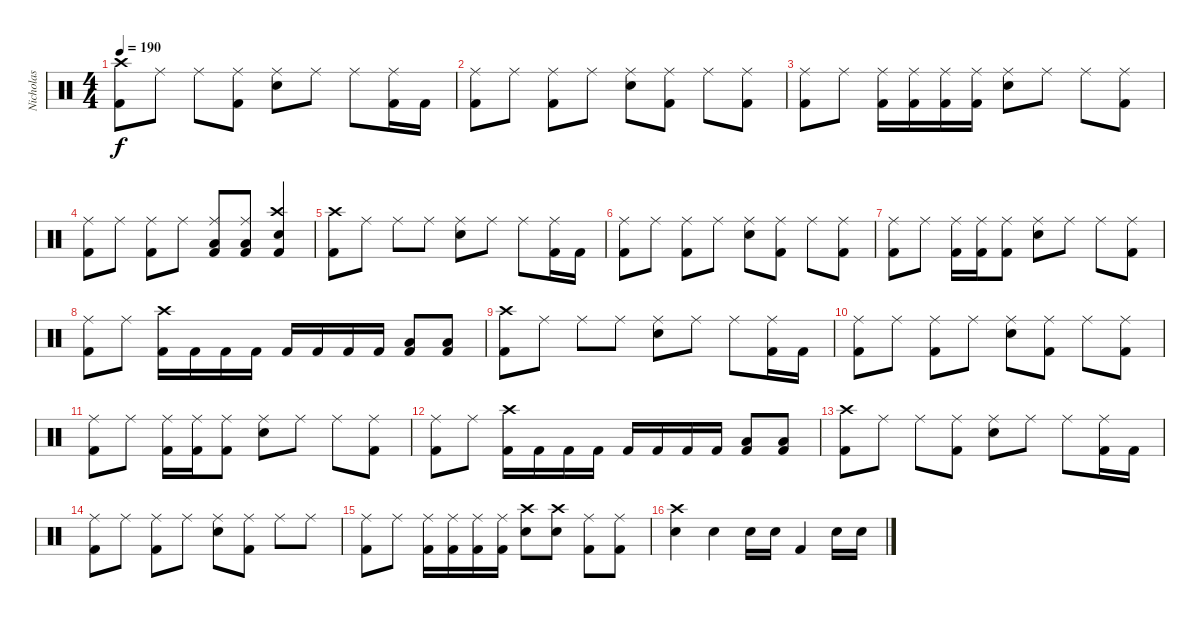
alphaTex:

\track ("Nicholas" "Nicholas") {instrument percussion}
\staff {score}
\articulation defaults
\ts (4 4)
\tempo 190
\clef neutral
\ks c
("Kick (hit) 2" "Crash high (hit)").8{dy f} "Ride (middle)".8 "Ride (middle)".8 ("Kick (hit) 2" "Ride (middle)").8 ("Snare (hit) 2" "Ride (middle)").8 "Ride (middle)".8 "Ride (middle)".8 ("Kick (hit) 2" "Ride (middle)").16 "Kick (hit) 2".16 |
("Kick (hit) 2" "Ride (middle)").8 "Ride (middle)".8 ("Kick (hit) 2" "Ride (middle)").8 "Ride (middle)".8 ("Snare (hit) 2" "Ride (middle)").8 ("Kick (hit) 2" "Ride (middle)").8 "Ride (middle)".8 ("Kick (hit) 2" "Ride (middle)").8 |
("Kick (hit) 2" "Ride (middle)").8 "Ride (middle)".8 ("Kick (hit) 2" "Ride (middle)").16 ("Kick (hit) 2" "Ride (middle)").16 ("Kick (hit) 2" "Ride (middle)").16 ("Kick (hit) 2" "Ride (middle)").16 ("Snare (hit) 2" "Ride (middle)").8 "Ride (middle)".8 "Ride (middle)".8 ("Kick (hit) 2" "Ride (middle)").8 |
("Kick (hit) 2" "Ride (middle)").8 "Ride (middle)".8 ("Kick (hit) 2" "Ride (middle)").8 "Ride (middle)".8 ("Kick (hit) 2" "Low Tom (hit)" "Ride (middle)").8 ("Kick (hit) 2" "Low Tom (hit)" "Ride (middle)").8 ("Kick (hit) 2" "Snare (hit) 2" "Crash high (hit)").4 |
("Kick (hit) 2" "Crash high (hit)").8 "Ride (middle)".8 "Ride (middle)".8 "Ride (middle)".8 ("Snare (hit) 2" "Ride (middle)").8 "Ride (middle)".8 "Ride (middle)".8 ("Kick (hit) 2" "Ride (middle)").16 "Kick (hit) 2".16 |
("Kick (hit) 2" "Ride (middle)").8 "Ride (middle)".8 ("Kick (hit) 2" "Ride (middle)").8 "Ride (middle)".8 ("Snare (hit) 2" "Ride (middle)").8 ("Kick (hit) 2" "Ride (middle)").8 "Ride (middle)".8 ("Kick (hit) 2" "Ride (middle)").8 |
("Kick (hit) 2" "Ride (middle)").8 "Ride (middle)".8 ("Kick (hit) 2" "Ride (middle)").16 ("Kick (hit) 2" "Ride (middle)").16 ("Kick (hit) 2" "Ride (middle)").8 ("Snare (hit) 2" "Ride (middle)").8 "Ride (middle)".8 "Ride (middle)".8 ("Kick (hit) 2" "Ride (middle)").8 |
("Kick (hit) 2" "Ride (middle)").8 "Ride (middle)".8 ("Kick (hit) 2" "Crash high (hit)").16 "Kick (hit) 2".16 "Kick (hit) 2".16 "Kick (hit) 2".16 "Kick (hit) 2".16 "Kick (hit) 2".16 "Kick (hit) 2".16 "Kick (hit) 2".16 ("Kick (hit) 2" "Low Tom (hit)").8 ("Kick (hit) 2" "Low Tom (hit)").8 |
("Kick (hit) 2" "Crash high (hit)").8 "Ride (middle)".8 "Ride (middle)".8 "Ride (middle)".8 ("Snare (hit) 2" "Ride (middle)").8 "Ride (middle)".8 "Ride (middle)".8 ("Kick (hit) 2" "Ride (middle)").16 "Kick (hit) 2".16 |
("Kick (hit) 2" "Ride (middle)").8 "Ride (middle)".8 ("Kick (hit) 2" "Ride (middle)").8 "Ride (middle)".8 ("Snare (hit) 2" "Ride (middle)").8 ("Kick (hit) 2" "Ride (middle)").8 "Ride (middle)".8 ("Kick (hit) 2" "Ride (middle)").8 |
("Kick (hit) 2" "Ride (middle)").8 "Ride (middle)".8 ("Kick (hit) 2" "Ride (middle)").16 ("Kick (hit) 2" "Ride (middle)").16 ("Kick (hit) 2" "Ride (middle)").8 ("Snare (hit) 2" "Ride (middle)").8 "Ride (middle)".8 "Ride (middle)".8 ("Kick (hit) 2" "Ride (middle)").8 |
("Kick (hit) 2" "Ride (middle)").8 "Ride (middle)".8 ("Kick (hit) 2" "Crash high (hit)").16 "Kick (hit) 2".16 "Kick (hit) 2".16 "Kick (hit) 2".16 "Kick (hit) 2".16 "Kick (hit) 2".16 "Kick (hit) 2".16 "Kick (hit) 2".16 ("Kick (hit) 2" "Low Tom (hit)").8 ("Kick (hit) 2" "Low Tom (hit)").8 |
("Kick (hit) 2" "Crash high (hit)").8 "Ride (middle)".8 "Ride (middle)".8 ("Kick (hit) 2" "Ride (middle)").8 ("Snare (hit) 2" "Ride (middle)").8 "Ride (middle)".8 "Ride (middle)".8 ("Kick (hit) 2" "Ride (middle)").16 "Kick (hit) 2".16 |
("Kick (hit) 2" "Ride (middle)").8 "Ride (middle)".8 ("Kick (hit) 2" "Ride (middle)").8 "Ride (middle)".8 ("Snare (hit) 2" "Ride (middle)").8 ("Kick (hit) 2" "Ride (middle)").8 "Ride (middle)".8 "Ride (middle)".8 |
("Kick (hit) 2" "Ride (middle)").8 "Ride (middle)".8 ("Kick (hit) 2" "Ride (middle)").16 ("Kick (hit) 2" "Ride (middle)").16 ("Kick (hit) 2" "Ride (middle)").16 ("Kick (hit) 2" "Ride (middle)").16 ("Snare (hit) 2" "Crash high (hit)").8 ("Snare (hit) 2" "Crash high (hit)").8 ("Kick (hit) 2" "Ride (middle)").8 ("Kick (hit) 2" "Ride (middle)").8 |
("Snare (hit) 2" "Crash high (hit)").4 "Snare (hit) 2".4 "Snare (hit) 2".16 "Snare (hit) 2".16 "Kick (hit) 2".4 "Snare (hit) 2".16 "Snare (hit) 2".16
